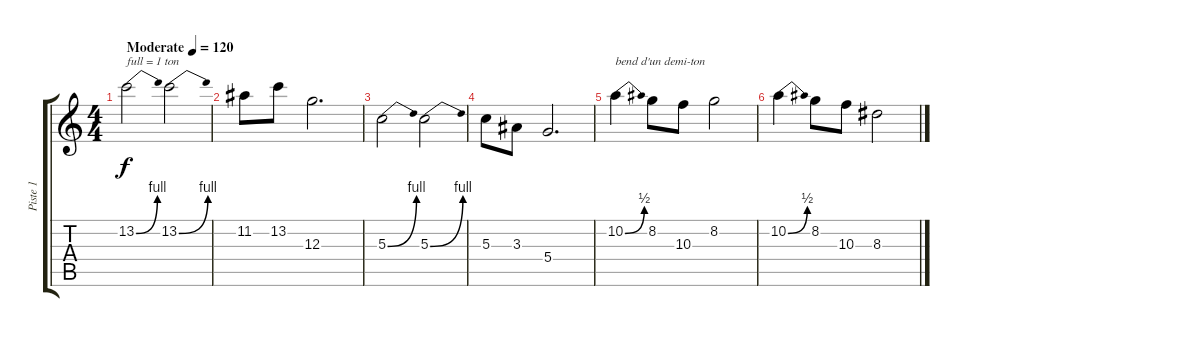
\track ("Piste 1" "Piste 1") {instrument acousticguitarsteel}
\staff {score tabs}
\tuning (E4 B3 G3 D3 A2 E2) {hide}
\ts (4 4)
\tempo (120 "Moderate")
\clef g2
\ks c
13.2{be (bend 0 0 60 4)}.2{txt "full = 1 ton" dy f instrument acousticguitarsteel} 13.2{be (bend 0 0 60 4)}.2 |
11.2.8 13.2.8 12.3.2{d} |
5.3{be (bend 0 0 60 4)}.2 5.3{be (bend 0 0 60 4)}.2 |
5.3.8 3.3.8 5.4.2{d} |
10.2{be (bend 0 0 60 2)}.4{txt "bend d'un demi-ton"} 8.2.8 10.3.8 8.2.2 |
10.2{be (bend 0 0 60 2)}.4 8.2.8 10.3.8 8.3.2
